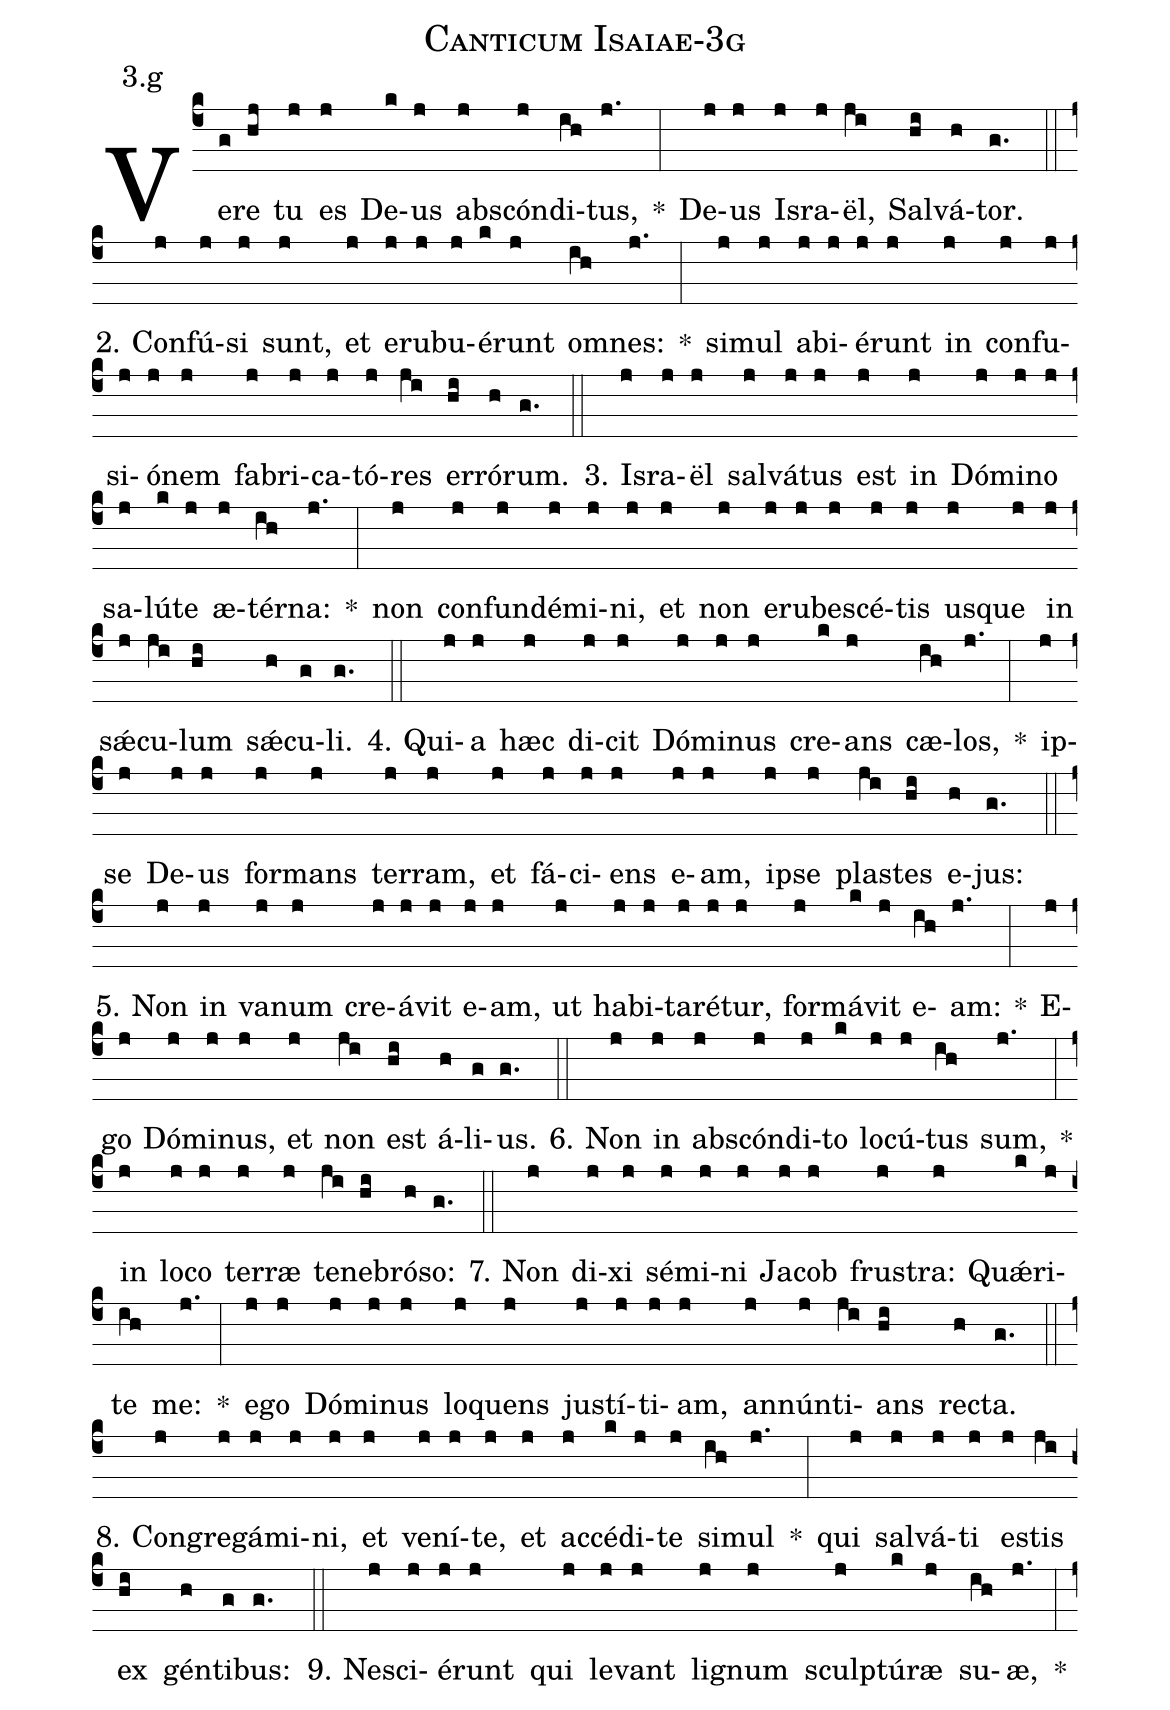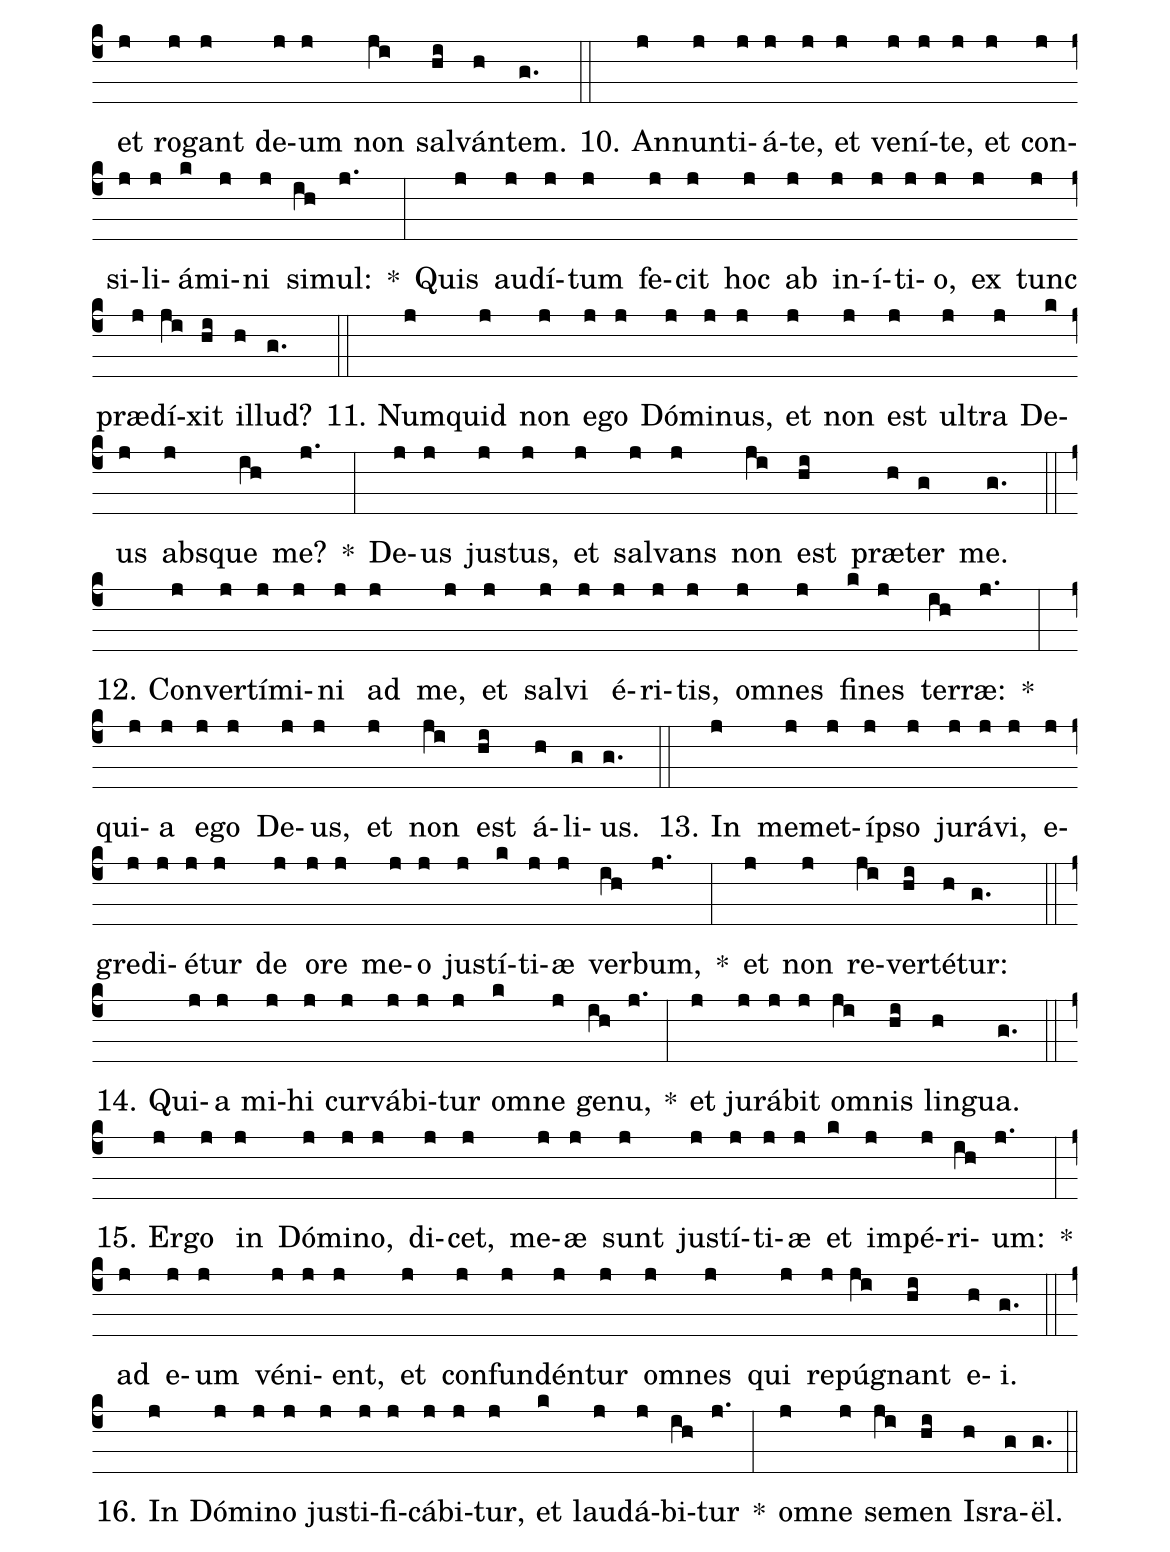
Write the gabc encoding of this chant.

name: Canticum Isaiae-3g;
annotation: 3.g;
%%
(c4)Ve(g)re(hj) tu(j) es(j) De(k)us(j) abs(j)cón(j)di(ih)tus,(j.) *(:) De(j)us(j) Is(j)ra(j)ël,(ji) Sal(hi)vá(h)tor.(g.) (::)
2. Con(j)fú(j)si(j) sunt,(j) et(j) e(j)ru(j)bu(j)é(k)runt(j) om(ih)nes:(j.) *(:) si(j)mul(j) ab(j)i(j)é(j)runt(j) in(j) con(j)fu(j)si(j)ó(j)nem(j) fa(j)bri(j)ca(j)tó(j)res(ji) er(hi)ró(h)rum.(g.) (::)
3. Is(j)ra(j)ël(j) sal(j)vá(j)tus(j) est(j) in(j) Dó(j)mi(j)no(j) sa(j)lú(k)te(j) æ(j)tér(ih)na:(j.) *(:) non(j) con(j)fun(j)dé(j)mi(j)ni,(j) et(j) non(j) e(j)ru(j)be(j)scé(j)tis(j) us(j)que(j) in(j) sǽ(j)cu(ji)lum(hi) sǽ(h)cu(g)li.(g.) (::)
4. Qui(j)a(j) hæc(j) di(j)cit(j) Dó(j)mi(j)nus(j) cre(k)ans(j) cæ(ih)los,(j.) *(:) ip(j)se(j) De(j)us(j) for(j)mans(j) ter(j)ram,(j) et(j) fá(j)ci(j)ens(j) e(j)am,(j) ip(j)se(j) plas(ji)tes(hi) e(h)jus:(g.) (::)
5. Non(j) in(j) va(j)num(j) cre(j)á(j)vit(j) e(j)am,(j) ut(j) ha(j)bi(j)ta(j)ré(j)tur,(j) for(j)má(k)vit(j) e(ih)am:(j.) *(:) E(j)go(j) Dó(j)mi(j)nus,(j) et(j) non(ji) est(hi) á(h)li(g)us.(g.) (::)
6. Non(j) in(j) abs(j)cón(j)di(j)to(k) lo(j)cú(j)tus(ih) sum,(j.) *(:) in(j) lo(j)co(j) ter(j)ræ(j) te(ji)ne(hi)bró(h)so:(g.) (::)
7. Non(j) di(j)xi(j) sé(j)mi(j)ni(j) Ja(j)cob(j) frus(j)tra:(j) Quǽ(k)ri(j)te(ih) me:(j.) *(:) e(j)go(j) Dó(j)mi(j)nus(j) lo(j)quens(j) jus(j)tí(j)ti(j)am,(j) an(j)nún(j)ti(ji)ans(hi) rec(h)ta.(g.) (::)
8. Con(j)gre(j)gá(j)mi(j)ni,(j) et(j) ve(j)ní(j)te,(j) et(j) ac(j)cé(k)di(j)te(j) si(ih)mul(j.) *(:) qui(j) sal(j)vá(j)ti(j) es(j)tis(ji) ex(hi) gén(h)ti(g)bus:(g.) (::)
9. Ne(j)sci(j)é(j)runt(j) qui(j) le(j)vant(j) li(j)gnum(j) sculp(j)tú(k)ræ(j) su(ih)æ,(j.) *(:) et(j) ro(j)gant(j) de(j)um(j) non(ji) sal(hi)ván(h)tem.(g.) (::)
10. An(j)nun(j)ti(j)á(j)te,(j) et(j) ve(j)ní(j)te,(j) et(j) con(j)si(j)li(j)á(k)mi(j)ni(j) si(ih)mul:(j.) *(:) Quis(j) au(j)dí(j)tum(j) fe(j)cit(j) hoc(j) ab(j) in(j)í(j)ti(j)o,(j) ex(j) tunc(j) præ(j)dí(ji)xit(hi) il(h)lud?(g.) (::)
11. Num(j)quid(j) non(j) e(j)go(j) Dó(j)mi(j)nus,(j) et(j) non(j) est(j) ul(j)tra(j) De(k)us(j) abs(j)que(ih) me?(j.) *(:) De(j)us(j) jus(j)tus,(j) et(j) sal(j)vans(j) non(ji) est(hi) præ(h)ter(g) me.(g.) (::)
12. Con(j)ver(j)tí(j)mi(j)ni(j) ad(j) me,(j) et(j) sal(j)vi(j) é(j)ri(j)tis,(j) om(j)nes(j) fi(k)nes(j) ter(ih)ræ:(j.) *(:) qui(j)a(j) e(j)go(j) De(j)us,(j) et(j) non(ji) est(hi) á(h)li(g)us.(g.) (::)
13. In(j) me(j)met(j)íp(j)so(j) ju(j)rá(j)vi,(j) e(j)gre(j)di(j)é(j)tur(j) de(j) o(j)re(j) me(j)o(j) jus(j)tí(k)ti(j)æ(j) ver(ih)bum,(j.) *(:) et(j) non(j) re(ji)ver(hi)té(h)tur:(g.) (::)
14. Qui(j)a(j) mi(j)hi(j) cur(j)vá(j)bi(j)tur(j) om(k)ne(j) ge(ih)nu,(j.) *(:) et(j) ju(j)rá(j)bit(j) om(ji)nis(hi) lin(h)gua.(g.) (::)
15. Er(j)go(j) in(j) Dó(j)mi(j)no,(j) di(j)cet,(j) me(j)æ(j) sunt(j) jus(j)tí(j)ti(j)æ(j) et(k) im(j)pé(j)ri(ih)um:(j.) *(:) ad(j) e(j)um(j) vé(j)ni(j)ent,(j) et(j) con(j)fun(j)dén(j)tur(j) om(j)nes(j) qui(j) re(j)pú(ji)gnant(hi) e(h)i.(g.) (::)
16. In(j) Dó(j)mi(j)no(j) jus(j)ti(j)fi(j)cá(j)bi(j)tur,(j) et(k) lau(j)dá(j)bi(ih)tur(j.) *(:) om(j)ne(j) se(ji)men(hi) Is(h)ra(g)ël.(g.) (::)
